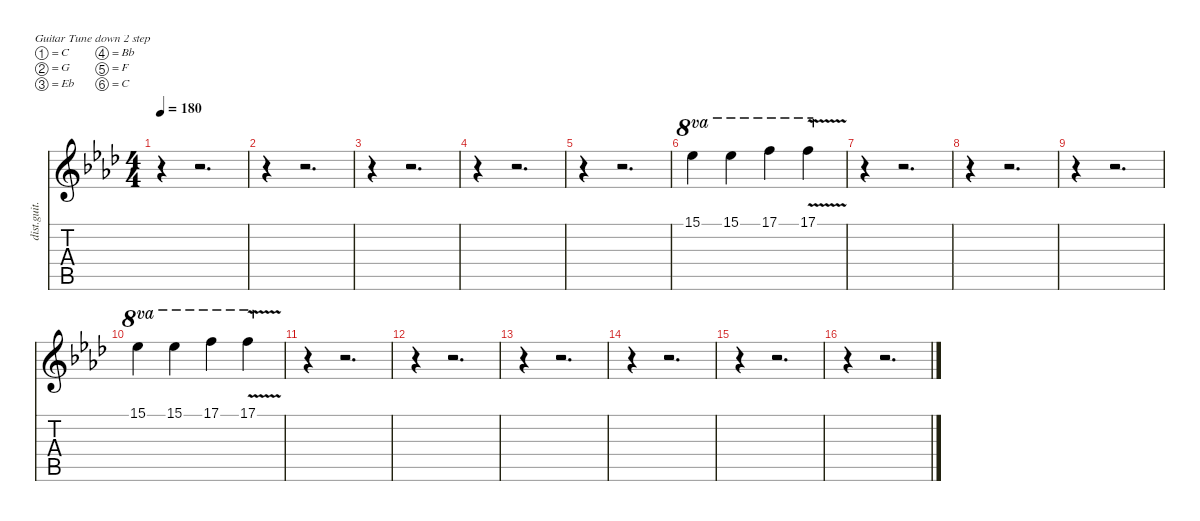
\defaultSystemsLayout 4
\hideDynamics
\bracketExtendMode nobrackets
\track ("Gtr.4" "dist.guit.") {mute instrument distortionguitar}
\staff {score tabs}
\tuning (C4 G3 Eb3 Bb2 F2 C2)
\ts (4 4)
\tempo 180
\clef g2
\ks fminor
r.4{dy f} r.2{d} |
r.4 r.2{d} |
r.4 r.2{d} |
r.4 r.2{d} |
r.4 r.2{d} |
15.1{acc b}.4{ot 8va} 15.1{acc b}.4{ot 8va} 17.1{acc forcenatural}.4{ot 8va} 17.1{v acc forcenatural}.4{ot 8va} |
r.4 r.2{d} |
r.4 r.2{d} |
r.4 r.2{d} |
15.1{acc b}.4{ot 8va} 15.1{acc b}.4{ot 8va} 17.1{acc forcenatural}.4{ot 8va} 17.1{v acc forcenatural}.4{ot 8va} |
r.4 r.2{d} |
r.4 r.2{d} |
r.4 r.2{d} |
r.4 r.2{d} |
r.4 r.2{d} |
r.4 r.2{d}
